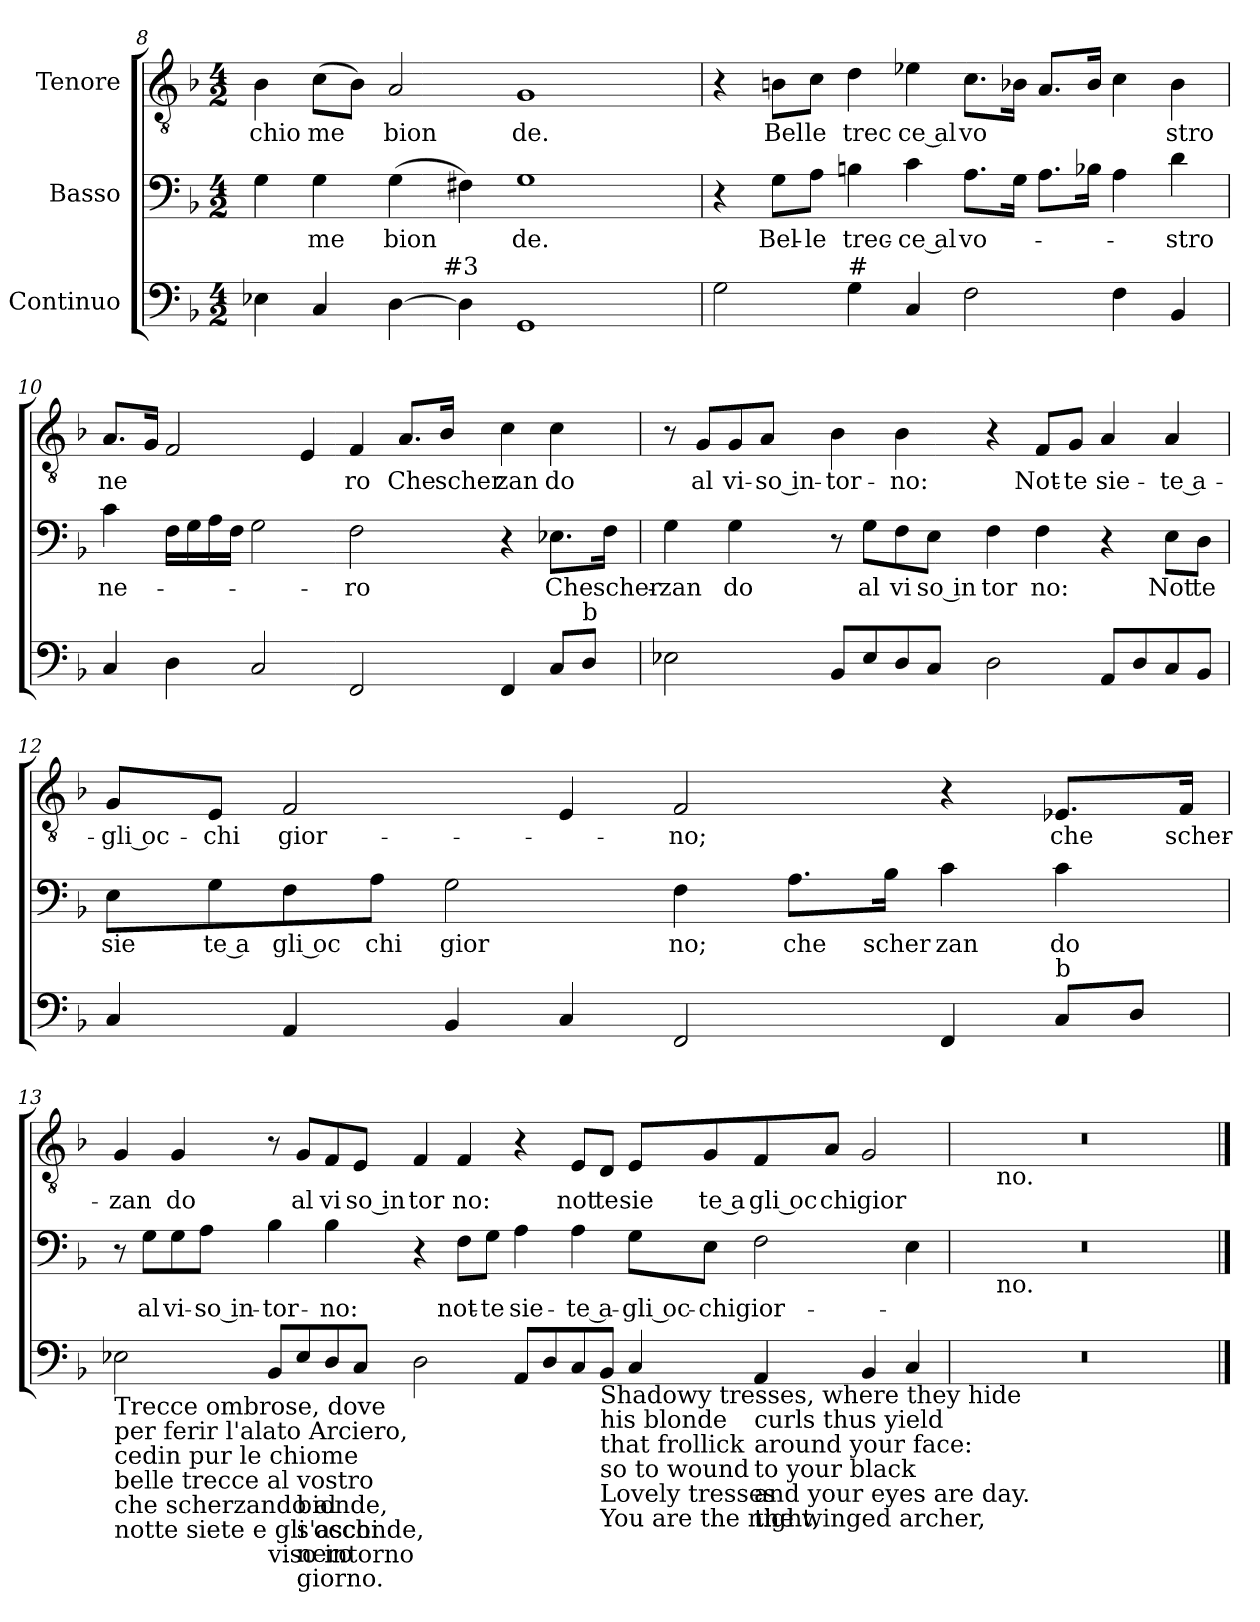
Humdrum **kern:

**kern	**kern	**text	**kern	**text
*part3	*part2	*part2	*part1	*part1
*staff3	*staff2	*staff2	*staff1	*staff1
*I"Continuo	*I"Basso	*	*I"Tenore	*
*clefF4	*clefF4	*	*clefGv2	*
*k[b-]	*k[b-]	*	*k[b-]	*
*F:	*F:	*	*F:	*
*M4/2	*M4/2	*	*M4/2	*
=8	=8	=8	=8	=8
!	!	!	!	!LO:LY:b
*^	*	*	*	*
4E-X\	2ryy	4G\	.	4B-\	chio
!	!	!	!LO:LY:b	!	!LO:LY:b
4C/	.	4G\	me	(>8c\L	me
.	.	.	.	8B-\J)	.
!	!	!	!LO:LY:b	!	!LO:LY:b
[>4D>\	8..ryy	(>4G\	bion	2A/	bion
!	!LO:TX:a:t=#3	!	!	!	!
.	1ryy	.	.	.	.
4D\]	.	4F#X\)	.	.	.
!	!	!	!LO:LY:b	!	!LO:LY:b
1GG	.	1G	de.	1G	de.
.	4ryy	.	.	.	.
.	32ryy	.	.	.	.
*v	*v	*	*	*	*
!!LO:PB:g=z
=9	=9	=9	=9	=9
2G\	4r	.	4r	.
!	!	!LO:LY:b	!	!LO:LY:b
.	8G\L	Bel-	8Bn\L	Bel
!	!	!LO:LY:b	!	!LO:LY:b
.	8A\J	-le	8c\J	le
!LO:TX:a:t=#	!	!	!	!
!	!	!LO:LY:b	!	!LO:LY:b
4G\	4Bn\	trec-	4d\	trec
!	!	!LO:LY:b:rj	!	!LO:LY:b:rj
4C/	4c\	-ce al	4e-X\	ce al
!	!	!LO:LY:b	!	!LO:LY:b
2F\	8.A\L	vo-	8.c\L	vo
.	16G\Jk	.	16B-X\Jk	.
.	8.A\L	.	8.A/L	.
.	16B-X\Jk	.	16B-/Jk	.
4F\	4A\	.	4c\	.
!	!	!LO:LY:b	!	!LO:LY:b
4BB-/	4d\	-stro	4B-\	stro
=10	=10	=10	=10	=10
!	!	!LO:LY:b	!	!LO:LY:b
4C/	4c\	ne-	8.A/L	ne
.	.	.	16G/Jk	.
4D\	16F\LL	.	2F/	.
.	16G\	.	.	.
.	16A\	.	.	.
.	16F\JJ	.	.	.
2C/	2G\	.	.	.
.	.	.	4E/	.
!	!	!LO:LY:b	!	!LO:LY:b
2FF/	2F\	-ro	4F/	ro
!	!	!	!	!LO:LY:b
.	.	.	8.A/L	Che
!	!	!	!	!LO:LY:b
.	.	.	16B-/Jk	scher
!	!	!	!	!LO:LY:b
4FF/	4r	.	4c\	zan
!	!	!LO:LY:b	!	!LO:LY:b
8C/L	8.E-X\L	Che	4c\	do
!LO:TX:a:t=b	!	!	!	!
8D/J	.	.	.	.
!	!	!LO:LY:b	!	!
.	16F\Jk	scher-	.	.
!!LO:LB:g=z
=11	=11	=11	=11	=11
!	!	!LO:LY:b	!	!
2E-X>\	4G\	-zan	8r	.
!	!	!	!	!LO:LY:b
.	.	.	8G/L	al
!	!	!LO:LY:b	!	!LO:LY:b
.	4G\	do	8G/	vi-
!	!	!	!	!LO:LY:b:rj
.	.	.	8A/J	-so in-
!	!	!	!	!LO:LY:b
8BB-/L	8r	.	4B-\	-tor-
!	!	!LO:LY:b	!	!
8E-/	8G\L	al	.	.
!	!	!LO:LY:b	!	!LO:LY:b
8D/	8F\	vi	4B-\	-no:
!	!	!LO:LY:b:rj	!	!
8C/J	8E\J	so in	.	.
!	!	!LO:LY:b	!	!
2D\	4F\	tor	4r	.
!	!	!LO:LY:b	!	!LO:LY:b
.	4F\	no:	8F/L	Not-
!	!	!	!	!LO:LY:b
.	.	.	8G/J	-te
!	!	!	!	!LO:LY:b
8AA/L	4r	.	4A/	sie-
8D/	.	.	.	.
!	!	!LO:LY:b	!	!LO:LY:b:rj
8C/	8E\L	Not	4A/	-te a-
!	!	!LO:LY:b	!	!
8BB-/J	8D\J	te	.	.
=12	=12	=12	=12	=12
!	!	!LO:LY:b	!	!LO:LY:b:rj
4C/	8E\L	sie	8G/L	-gli oc-
!	!	!LO:LY:b:rj	!	!LO:LY:b
.	8G\	te a	8E/J	-chi
!	!	!LO:LY:b:rj	!	!LO:LY:b
4AA/	8F\	gli oc	2F/	gior-
!	!	!LO:LY:b	!	!
.	8A\J	chi	.	.
!	!	!LO:LY:b	!	!
4BB-/	2G\	gior	.	.
4C/	.	.	4E/	.
!	!	!LO:LY:b	!	!LO:LY:b
2FF/	4F\	no;	2F/	-no;
!	!	!LO:LY:b	!	!
.	8.A\L	che	.	.
!	!	!LO:LY:b	!	!
.	16B-\Jk	scher	.	.
!	!	!LO:LY:b	!	!
4FF/	4c\	zan	4r	.
!LO:TX:a:t=b	!	!	!	!
!	!	!LO:LY:b	!	!LO:LY:b
8C/L	4c\	do	8.E-X/L	che
8D/J	.	.	.	.
!	!	!	!	!LO:LY:b
.	.	.	16F/Jk	scher-
!!LO:LB:g=z
=13	=13	=13	=13	=13
!LO:TX:b:t=Trecce ombrose, dove	!	!	!	!
!LO:TX:b:t=per ferir l'alato Arciero,	!	!	!	!
!LO:TX:b:t=cedin pur le chiome	!	!	!	!
!LO:TX:b:t=belle trecce al vostro	!	!	!	!
!LO:TX:b:t=che scherzando al	!	!	!	!
!LO:TX:b:t=notte siete e gli occhi	!	!	!	!
!	!	!	!	!LO:LY:b
2E-X\	8r	.	4G</	-zan
!	!	!LO:LY:b	!	!
.	8G\L	al	.	.
!	!	!LO:LY:b	!	!LO:LY:b
.	8G\	vi-	4G/	do
!	!	!LO:LY:b:rj	!	!
.	8A\J	-so in-	.	.
!LO:TX:b:t=viso intorno	!	!	!	!
!	!	!LO:LY:b	!	!
8BB-/L	4B-\	-tor-	8r	.
!LO:TX:b:t=bionde,	!	!	!	!
!LO:TX:b:t=s'asconde,	!	!	!	!
!LO:TX:b:t=nero	!	!	!	!
!LO:TX:b:t=giorno.	!	!	!	!
!	!	!	!	!LO:LY:b
8E-/	.	.	8G/L	al
!	!	!LO:LY:b	!	!LO:LY:b
8D/	4B-\	-no:	8F/	vi
!	!	!	!	!LO:LY:b:rj
8C/J	.	.	8E/J	so in
!	!	!	!	!LO:LY:b
2D\	4r	.	4F/	tor
!	!	!LO:LY:b	!	!LO:LY:b
.	8F\L	not-	4F/	no:
!	!	!LO:LY:b	!	!
.	8G\J	-te	.	.
!	!	!LO:LY:b	!	!
8AA/L	4A\	sie-	4r	.
8D/	.	.	.	.
!	!	!LO:LY:b:rj	!	!LO:LY:b
8C/	4A\	-te a-	8E/L	not
!LO:TX:b:t=Shadowy tresses, where they hide	!	!	!	!
!LO:TX:b:t=his blonde	!	!	!	!
!LO:TX:b:t=that frollick	!	!	!	!
!LO:TX:b:t=so to wound	!	!	!	!
!LO:TX:b:t=Lovely tresses	!	!	!	!
!LO:TX:b:t=You are the night,	!	!	!	!
!	!	!	!	!LO:LY:b
8BB-/J	.	.	8D/J	te
!	!	!LO:LY:b:rj	!	!LO:LY:b
4C/	8G\L	-gli oc-	8E/L	sie
!	!	!LO:LY:b	!	!LO:LY:b:rj
.	8E\J	-chi	8G/	te a
!LO:TX:b:t=curls thus yield	!	!	!	!
!LO:TX:b:t=around your face&colon;	!	!	!	!
!LO:TX:b:t=to your black	!	!	!	!
!LO:TX:b:t=and your eyes are day.	!	!	!	!
!LO:TX:b:t=the winged archer,	!	!	!	!
!	!	!LO:LY:b	!	!LO:LY:b:rj
4AA/	2F\	gior-	8F/	gli oc
!	!	!	!	!LO:LY:b
.	.	.	8A/J	chi
!	!	!	!	!LO:LY:b
4BB-/	.	.	2G/	gior
4C/	4E\	.	.	.
=14	=14	=14	=14	=14
!	!	!	!LO:TX:a:t=hide	!
!	!LO:TX:a:t=eyes are day.	!	!	!
*	*^	*	*^	*
0r	0r	8..ryy	.	0r	8..ryy	.
!	!	!	!	!	!LO:TX:b:t=no.	!
!	!	!LO:TX:b:t=no.	!	!	!	!
.	.	1ryy	.	.	1ryy	.
.	.	2ryy	.	.	2ryy	.
.	.	4ryy	.	.	4ryy	.
.	.	32ryy	.	.	32ryy	.
*	*v	*v	*	*	*	*
*	*	*	*v	*v	*
==	==	==	==	==
*-	*-	*-	*-	*-
